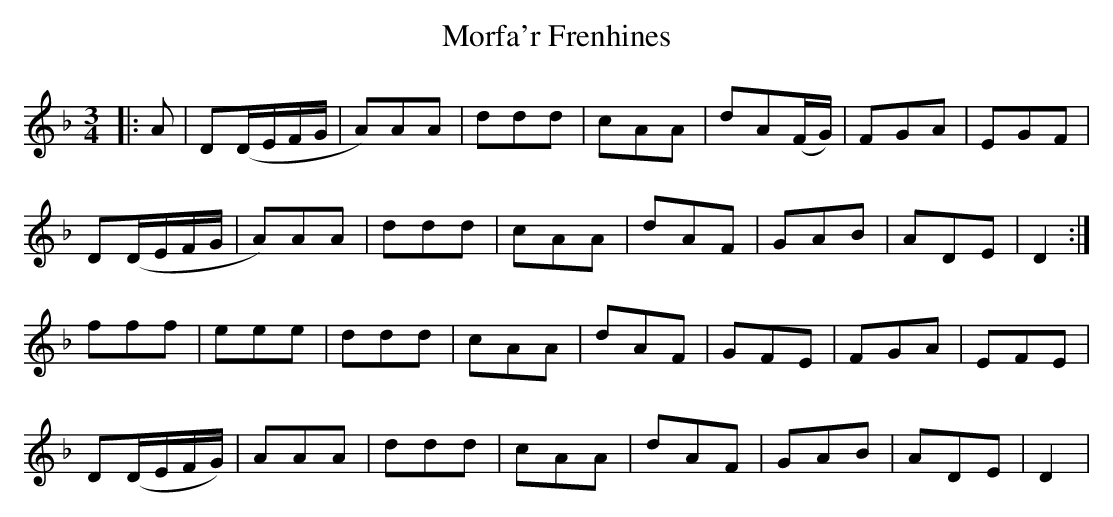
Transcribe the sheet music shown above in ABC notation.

X:1
T: Morfa'r Frenhines
M: 3/4
L: 1/8
K: Dmin
|:A | D(D/E/F/G/ | A)AA | ddd | cAA | dA(F/G/) | FGA | EGF |
D(D/E/F/G/ | A)AA | ddd | cAA | dAF | GAB | ADE | D2:|
fff | eee | ddd | cAA | dAF | GFE | FGA | EFE |
D(D/E/F/G/) | AAA |ddd | cAA | dAF | GAB | ADE | D2|
